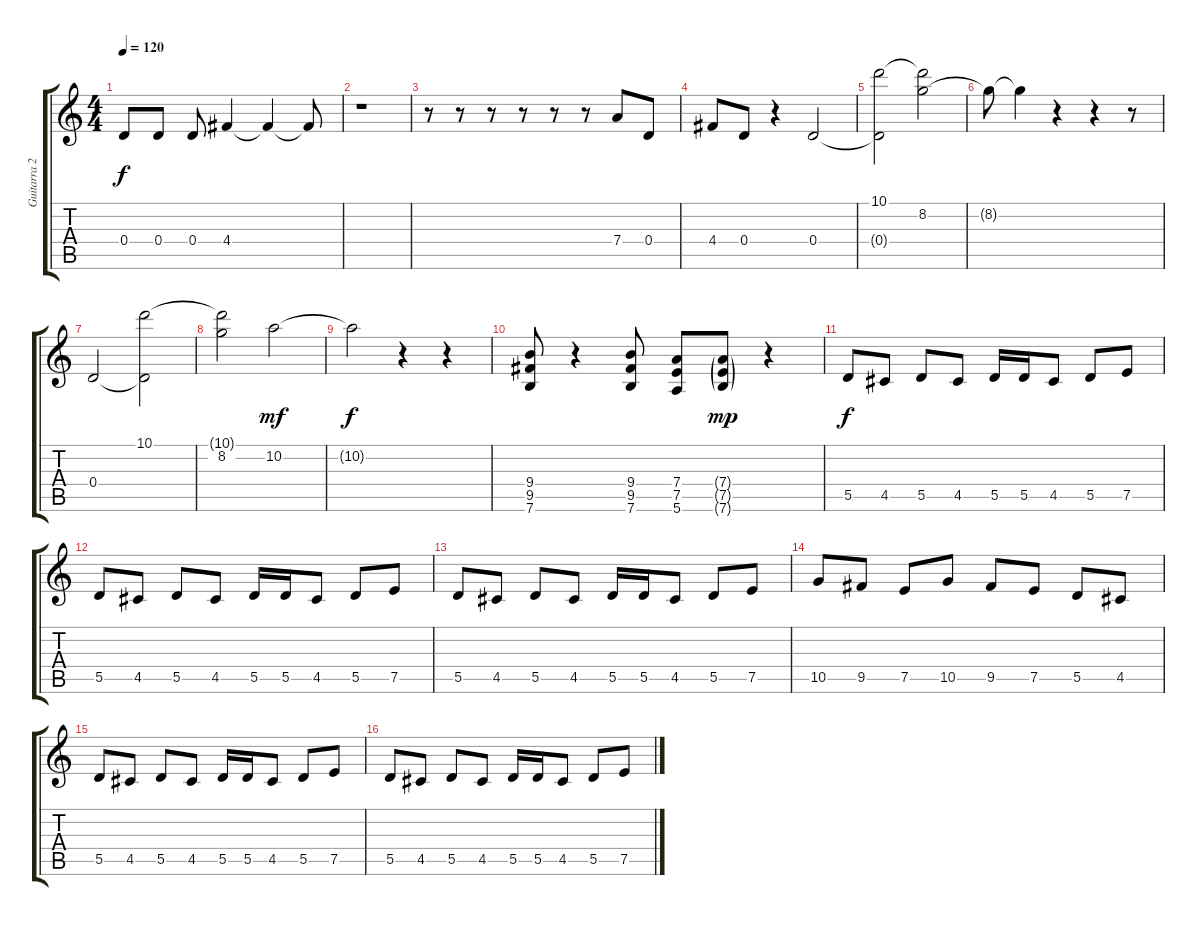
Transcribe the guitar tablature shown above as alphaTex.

\track ("Guitarra 2" "Guitarra 2") {instrument distortionguitar}
\staff {score tabs}
\tuning (E4 B3 G3 D3 A2 E2) {hide}
\ts (4 4)
\tempo 120
\clef g2
\ks c
0.4.8{dy f instrument distortionguitar} 0.4.8 0.4.8 4.4.4 4.4{t}.4 4.4{t}.8 |
r.1 |
r.8 r.8 r.8 r.8 r.8 r.8 7.4.8 0.4.8 |
4.4.8 0.4.8 r.4 0.4.2 |
(10.1 0.4{t}).2 (10.1{t} 8.2).2 |
8.2{t}.8 8.2{t}.4 r.4 r.4 r.8 |
0.4.2 (10.1 0.4{t}).2 |
(10.1{t} 8.2).2 10.2.2{dy mf} |
10.2{t}.2{dy f} r.4 r.4 |
(9.4 9.5 7.6).8 r.4 (9.4 9.5 7.6).8 (7.4 7.5 5.6).8 (7.4{g} 7.5{g} 7.6{g}).8{dy mp} r.4 |
5.5.8{dy f} 4.5.8 5.5.8 4.5.8 5.5.16 5.5.16 4.5.8 5.5.8 7.5.8 |
5.5.8 4.5.8 5.5.8 4.5.8 5.5.16 5.5.16 4.5.8 5.5.8 7.5.8 |
5.5.8 4.5.8 5.5.8 4.5.8 5.5.16 5.5.16 4.5.8 5.5.8 7.5.8 |
10.5.8 9.5.8 7.5.8 10.5.8 9.5.8 7.5.8 5.5.8 4.5.8 |
5.5.8 4.5.8 5.5.8 4.5.8 5.5.16 5.5.16 4.5.8 5.5.8 7.5.8 |
5.5.8 4.5.8 5.5.8 4.5.8 5.5.16 5.5.16 4.5.8 5.5.8 7.5.8
